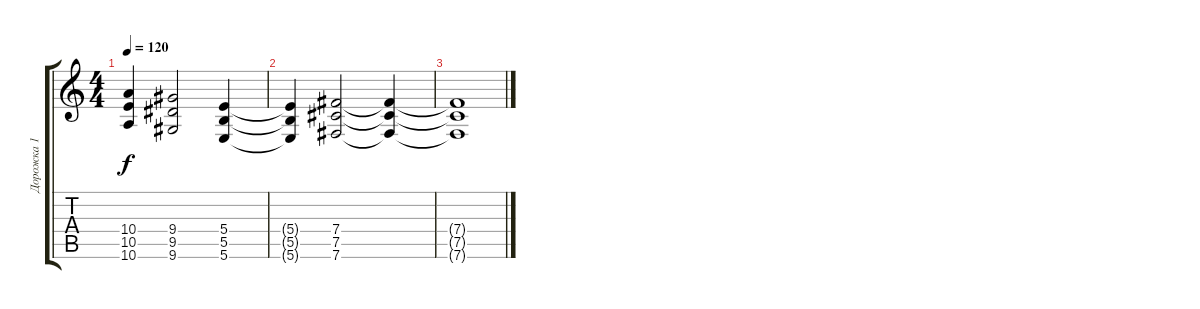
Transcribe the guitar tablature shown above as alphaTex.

\track ("Дорожка 1" "Дорожка 1") {instrument distortionguitar}
\staff {score tabs}
\tuning (Db4 Ab3 E3 B2 Gb2 B1) {hide}
\ts (4 4)
\tempo 120
\clef g2
\ks c
(10.4 10.5 10.6).4{dy f} (9.4 9.5 9.6).2 (5.4 5.5 5.6).4 |
(5.4{t} 5.5{t} 5.6{t}).4 (7.4 7.5 7.6).2 (7.4{t} 7.5{t} 7.6{t}).4 |
(7.4{t} 7.5{t} 7.6{t}).1
